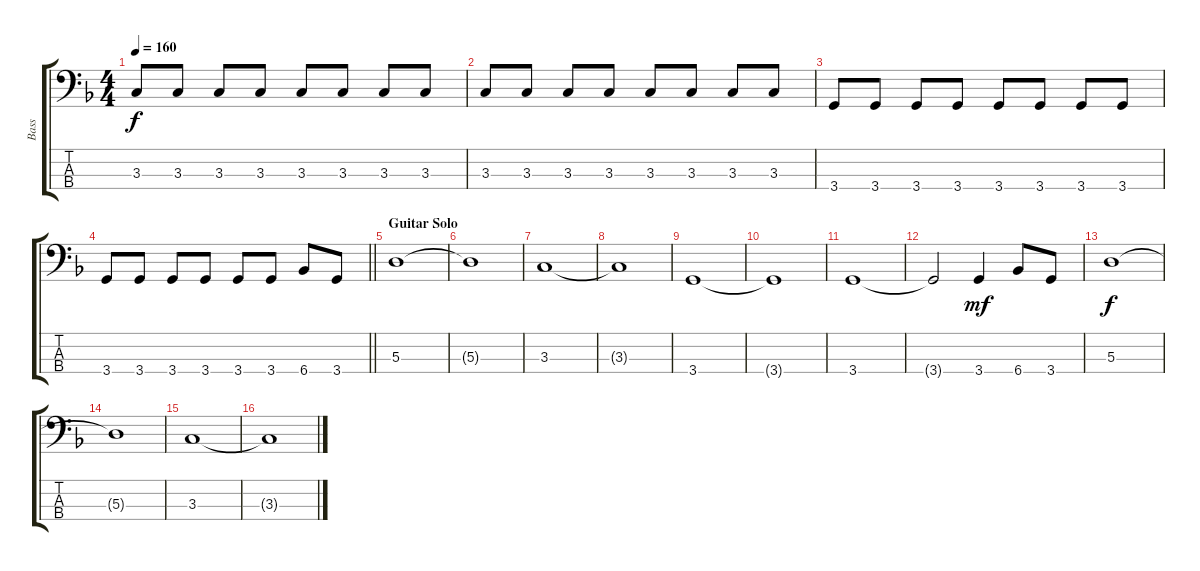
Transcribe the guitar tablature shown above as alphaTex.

\track ("Bass" "Bass") {instrument electricbassfinger}
\staff {score tabs}
\tuning (G2 D2 A1 E1) {hide}
\ts (4 4)
\tempo 160
\clef f4
\ks f
3.3.8{dy f} 3.3.8 3.3.8 3.3.8 3.3.8 3.3.8 3.3.8 3.3.8 |
3.3.8 3.3.8 3.3.8 3.3.8 3.3.8 3.3.8 3.3.8 3.3.8 |
3.4.8 3.4.8 3.4.8 3.4.8 3.4.8 3.4.8 3.4.8 3.4.8 |
\barLineRight lightlight
3.4.8 3.4.8 3.4.8 3.4.8 3.4.8 3.4.8 6.4.8 3.4.8 |
\section ("" "Guitar Solo")
5.3.1 |
5.3{t}.1 |
3.3.1 |
3.3{t}.1 |
3.4.1 |
3.4{t}.1 |
3.4.1 |
3.4{t}.2 3.4.4{dy mf} 6.4.8 3.4.8 |
5.3.1{dy f} |
5.3{t}.1 |
3.3.1 |
3.3{t}.1
